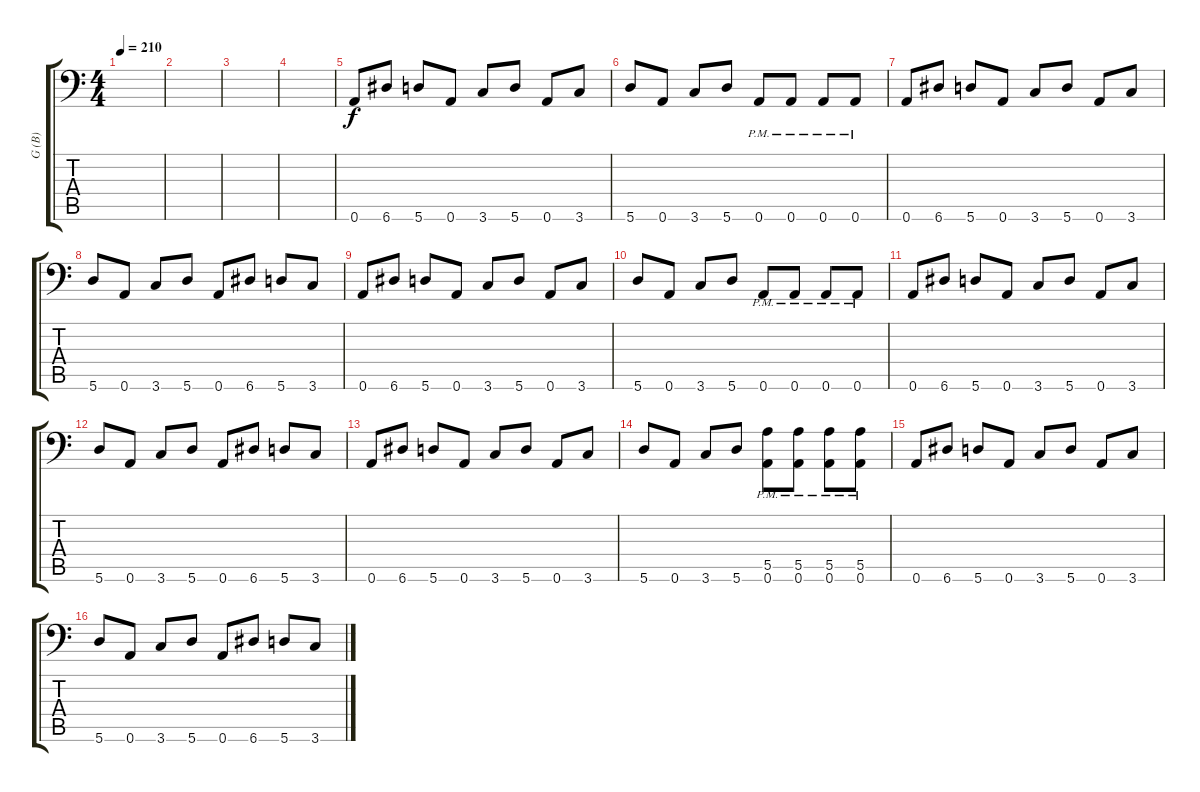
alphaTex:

\track ("G (B)" "G (B)") {instrument overdrivenguitar}
\staff {score tabs}
\tuning (D4 A3 D3 A2 E2 A1) {hide}
\ts (4 4)
\tempo 210
\clef f4
\ks c
|
|
|
|
0.6.8 6.6.8 5.6.8 0.6.8 3.6.8 5.6.8 0.6.8 3.6.8 |
5.6.8 0.6.8 3.6.8 5.6.8 0.6{pm}.8 0.6{pm}.8 0.6{pm}.8 0.6{pm}.8 |
0.6.8 6.6.8 5.6.8 0.6.8 3.6.8 5.6.8 0.6.8 3.6.8 |
5.6.8 0.6.8 3.6.8 5.6.8 0.6.8 6.6.8 5.6.8 3.6.8 |
0.6.8 6.6.8 5.6.8 0.6.8 3.6.8 5.6.8 0.6.8 3.6.8 |
5.6.8 0.6.8 3.6.8 5.6.8 0.6{pm}.8 0.6{pm}.8 0.6{pm}.8 0.6{pm}.8 |
0.6.8 6.6.8 5.6.8 0.6.8 3.6.8 5.6.8 0.6.8 3.6.8 |
5.6.8 0.6.8 3.6.8 5.6.8 0.6.8 6.6.8 5.6.8 3.6.8 |
0.6.8 6.6.8 5.6.8 0.6.8 3.6.8 5.6.8 0.6.8 3.6.8 |
5.6.8 0.6.8 3.6.8 5.6.8 (5.5{pm} 0.6{pm}).8 (5.5{pm} 0.6{pm}).8 (5.5{pm} 0.6{pm}).8 (5.5{pm} 0.6{pm}).8 |
0.6.8 6.6.8 5.6.8 0.6.8 3.6.8 5.6.8 0.6.8 3.6.8 |
5.6.8 0.6.8 3.6.8 5.6.8 0.6.8 6.6.8 5.6.8 3.6.8
